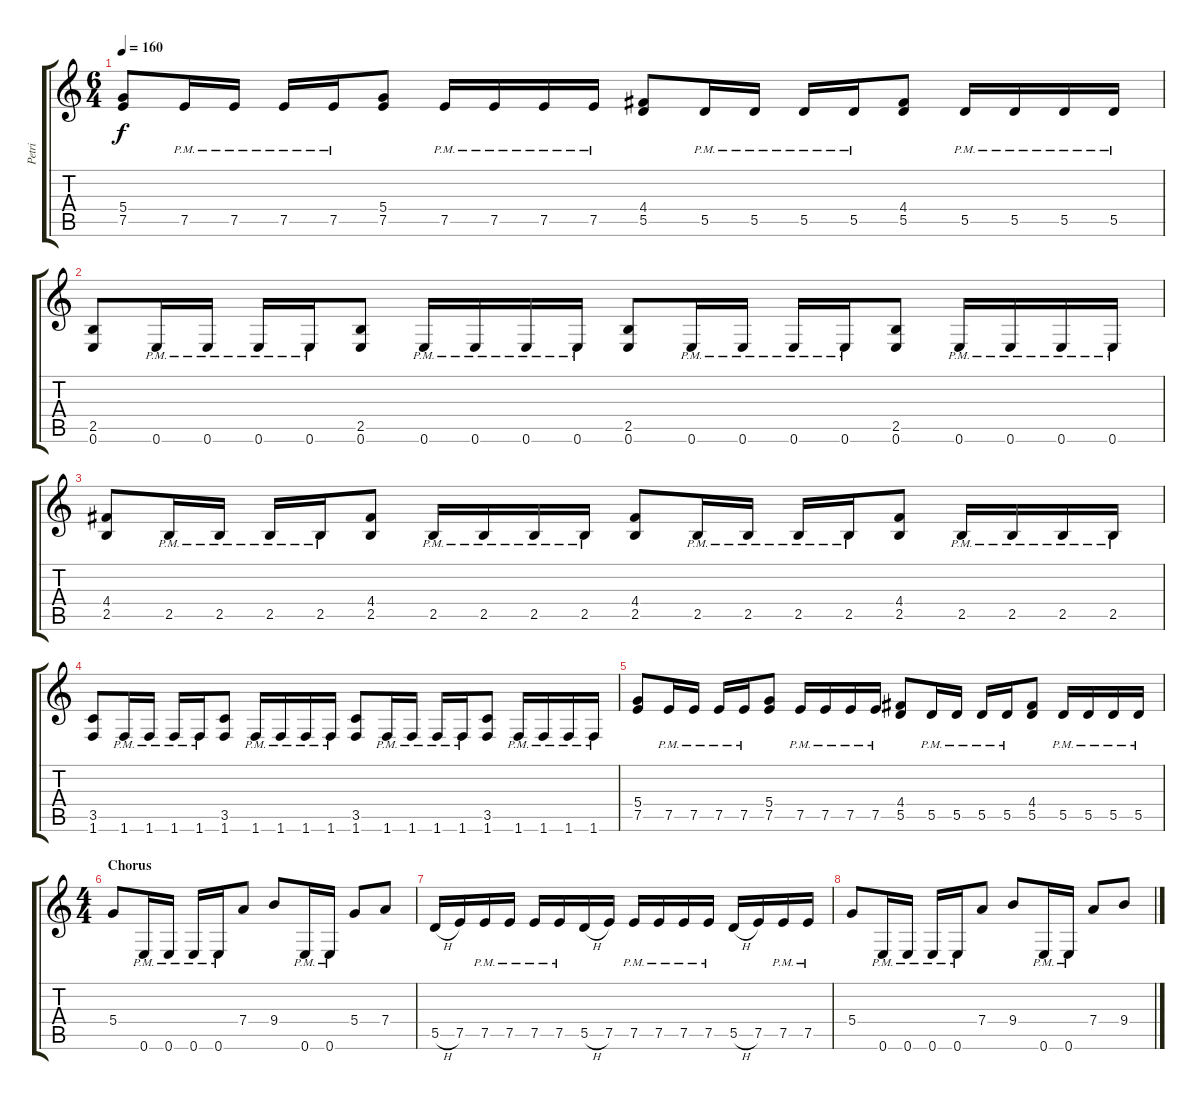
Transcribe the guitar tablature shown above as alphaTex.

\track ("Petri" "Petri") {instrument distortionguitar}
\staff {score tabs}
\tuning (E4 B3 G3 D3 A2 E2) {hide}
\ts (6 4)
\tempo 160
\clef g2
\ks c
(5.4 7.5).8{dy f} 7.5{pm}.16 7.5{pm}.16 7.5{pm}.16 7.5{pm}.16 (5.4 7.5).8 7.5{pm}.16 7.5{pm}.16 7.5{pm}.16 7.5{pm}.16 (4.4 5.5).8 5.5{pm}.16 5.5{pm}.16 5.5{pm}.16 5.5{pm}.16 (4.4 5.5).8 5.5{pm}.16 5.5{pm}.16 5.5{pm}.16 5.5{pm}.16 |
(2.5 0.6).8 0.6{pm}.16 0.6{pm}.16 0.6{pm}.16 0.6{pm}.16 (2.5 0.6).8 0.6{pm}.16 0.6{pm}.16 0.6{pm}.16 0.6{pm}.16 (2.5 0.6).8 0.6{pm}.16 0.6{pm}.16 0.6{pm}.16 0.6{pm}.16 (2.5 0.6).8 0.6{pm}.16 0.6{pm}.16 0.6{pm}.16 0.6{pm}.16 |
(4.4 2.5).8 2.5{pm}.16 2.5{pm}.16 2.5{pm}.16 2.5{pm}.16 (4.4 2.5).8 2.5{pm}.16 2.5{pm}.16 2.5{pm}.16 2.5{pm}.16 (4.4 2.5).8 2.5{pm}.16 2.5{pm}.16 2.5{pm}.16 2.5{pm}.16 (4.4 2.5).8 2.5{pm}.16 2.5{pm}.16 2.5{pm}.16 2.5{pm}.16 |
(3.5 1.6).8 1.6{pm}.16 1.6{pm}.16 1.6{pm}.16 1.6{pm}.16 (3.5 1.6).8 1.6{pm}.16 1.6{pm}.16 1.6{pm}.16 1.6{pm}.16 (3.5 1.6).8 1.6{pm}.16 1.6{pm}.16 1.6{pm}.16 1.6{pm}.16 (3.5 1.6).8 1.6{pm}.16 1.6{pm}.16 1.6{pm}.16 1.6{pm}.16 |
(5.4 7.5).8 7.5{pm}.16 7.5{pm}.16 7.5{pm}.16 7.5{pm}.16 (5.4 7.5).8 7.5{pm}.16 7.5{pm}.16 7.5{pm}.16 7.5{pm}.16 (4.4 5.5).8 5.5{pm}.16 5.5{pm}.16 5.5{pm}.16 5.5{pm}.16 (4.4 5.5).8 5.5{pm}.16 5.5{pm}.16 5.5{pm}.16 5.5{pm}.16 |
\ts (4 4)
\section ("" "Chorus")
5.4.8 0.6{pm}.16 0.6{pm}.16 0.6{pm}.16 0.6{pm}.16 7.4.8 9.4.8 0.6{pm}.16 0.6{pm}.16 5.4.8 7.4.8 |
5.5{h}.16 7.5.16 7.5{pm}.16 7.5{pm}.16 7.5{pm}.16 7.5{pm}.16 5.5{h}.16 7.5.16 7.5{pm}.16 7.5{pm}.16 7.5{pm}.16 7.5{pm}.16 5.5{h}.16 7.5.16 7.5{pm}.16 7.5{pm}.16 |
5.4.8 0.6{pm}.16 0.6{pm}.16 0.6{pm}.16 0.6{pm}.16 7.4.8 9.4.8 0.6{pm}.16 0.6{pm}.16 7.4.8 9.4.8
